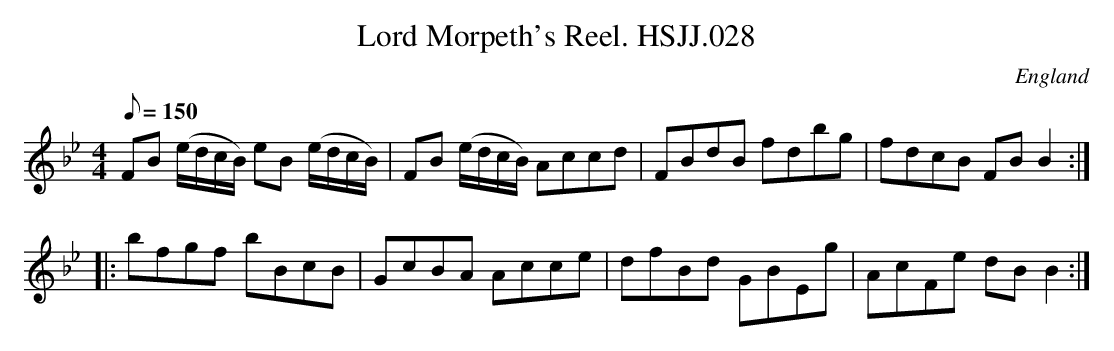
X:1
T:Lord Morpeth's Reel. HSJJ.028
M:4/4
L:1/8
Q:150
O:England
K:Bb
FB (e/d/c/B/) eB (e/d/c/B/)|FB (e/d/c/B/) Accd|FBdB fdbg|fdcB FBB2:|!
|:bfgf bBcB|GcBA Acce|dfBd GBEg|AcFe dBB2:|]
